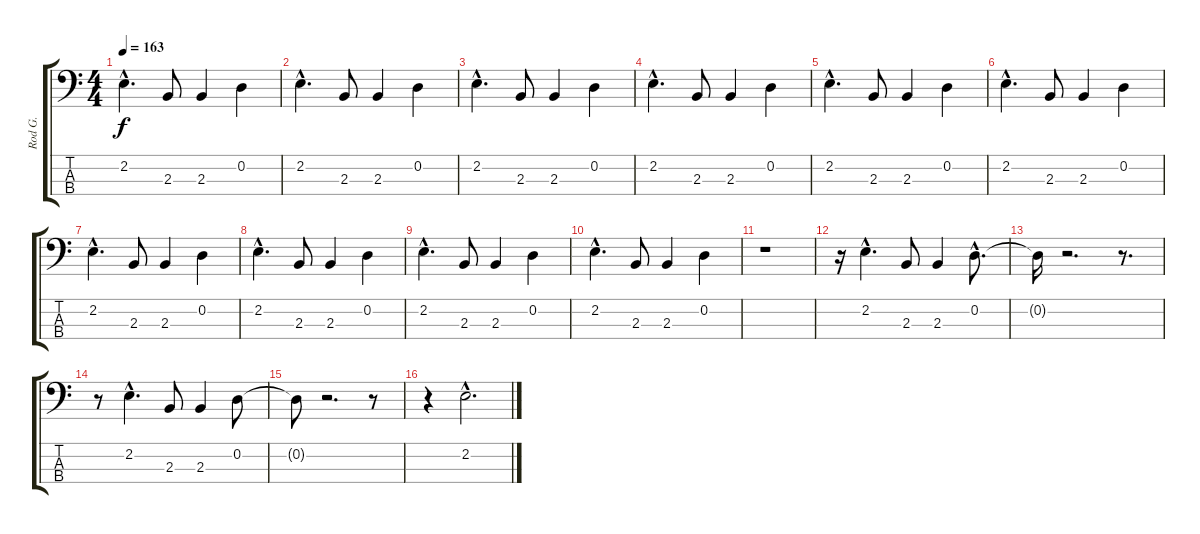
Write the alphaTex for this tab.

\track ("Rod G." "Rod G.") {instrument electricbassfinger}
\staff {score tabs}
\tuning (G2 D2 A1 E1) {hide}
\ts (4 4)
\tempo 163
\clef f4
\ks c
2.2{hac}.4{d dy f} 2.3.8 2.3.4 0.2.4 |
2.2{hac}.4{d} 2.3.8 2.3.4 0.2.4 |
2.2{hac}.4{d} 2.3.8 2.3.4 0.2.4 |
2.2{hac}.4{d} 2.3.8 2.3.4 0.2.4 |
2.2{hac}.4{d} 2.3.8 2.3.4 0.2.4 |
2.2{hac}.4{d} 2.3.8 2.3.4 0.2.4 |
2.2{hac}.4{d} 2.3.8 2.3.4 0.2.4 |
2.2{hac}.4{d} 2.3.8 2.3.4 0.2.4 |
2.2{hac}.4{d} 2.3.8 2.3.4 0.2.4 |
2.2{hac}.4{d} 2.3.8 2.3.4 0.2.4 |
r.1 |
r.16 2.2{hac}.4{d} 2.3.8 2.3.4 0.2{hac}.8{d} |
0.2{t}.16 r.2{d} r.8{d} |
r.8 2.2{hac}.4{d} 2.3.8 2.3.4 0.2.8 |
0.2{t}.8 r.2{d} r.8 |
r.4 2.2{hac}.2{d}
